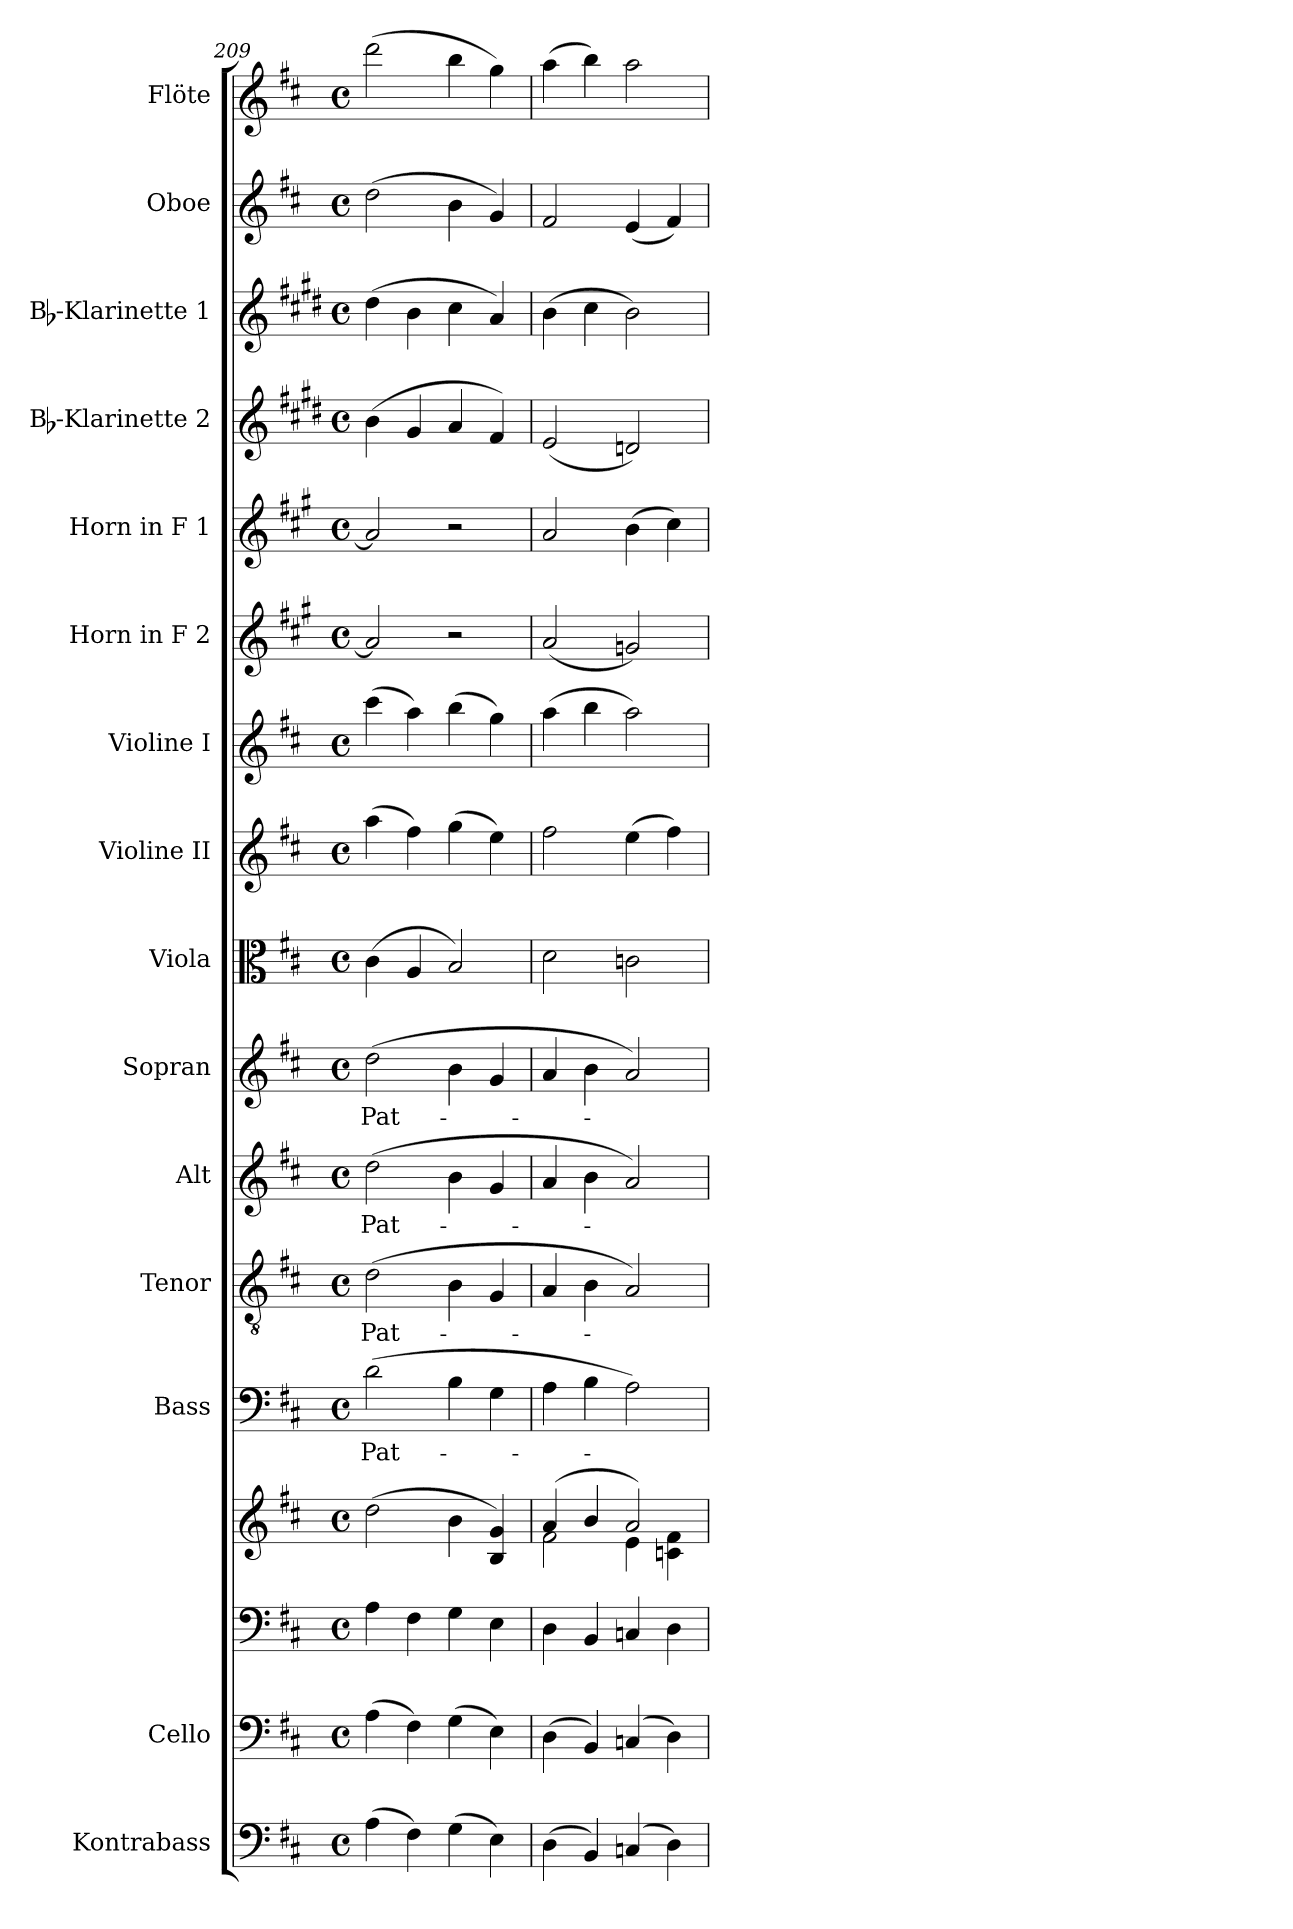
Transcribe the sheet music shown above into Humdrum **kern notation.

**kern	**kern	**kern	**kern	**kern	**text	**kern	**text	**kern	**text	**kern	**text	**kern	**kern	**kern	**kern	**kern	**kern	**kern	**kern	**kern
*part16	*part15	*part14	*part14	*part13	*part13	*part12	*part12	*part11	*part11	*part10	*part10	*part9	*part8	*part7	*part6	*part5	*part4	*part3	*part2	*part1
*staff17	*staff16	*staff15	*staff14	*staff13	*staff13	*staff12	*staff12	*staff11	*staff11	*staff10	*staff10	*staff9	*staff8	*staff7	*staff6	*staff5	*staff4	*staff3	*staff2	*staff1
*I"Kontrabass	*I"Cello	*	*	*I"Bass	*	*I"Tenor	*	*I"Alt	*	*I"Sopran	*	*I"Viola	*I"Violine II	*I"Violine I	*I"Horn in F 2	*I"Horn in F 1	*I"Bb-Klarinette 2	*I"Bb-Klarinette 1	*I"Oboe	*I"Flöte
*I'Kb.	*	*	*	*I'B.	*	*I'T.	*	*I'A.	*	*I'S.	*	*I'Vla.	*I'Vl. II	*I'Vl. I	*	*	*I'Bb Kl. 2	*I'Bb Kl. 1	*I'Ob.	*I'Fl.
*clefF4	*clefF4	*clefF4	*clefG2	*clefF4	*	*clefGv2	*	*clefG2	*	*clefG2	*	*clefC3	*clefG2	*clefG2	*clefG2	*clefG2	*clefG2	*clefG2	*clefG2	*clefG2
*ITrd7c12	*	*	*	*	*	*	*	*	*	*	*	*	*	*	*ITrd4c7	*ITrd4c7	*ITrd1c2	*ITrd1c2	*	*
*k[f#c#]	*k[f#c#]	*k[f#c#]	*k[f#c#]	*k[f#c#]	*	*k[f#c#]	*	*k[f#c#]	*	*k[f#c#]	*	*k[f#c#]	*k[f#c#]	*k[f#c#]	*k[f#c#]	*k[f#c#]	*k[f#c#]	*k[f#c#]	*k[f#c#]	*k[f#c#]
*D:	*D:	*D:	*D:	*D:	*	*D:	*	*D:	*	*D:	*	*D:	*D:	*D:	*D:	*D:	*D:	*D:	*D:	*D:
*M4/4	*M4/4	*M4/4	*M4/4	*M4/4	*	*M4/4	*	*M4/4	*	*M4/4	*	*M4/4	*M4/4	*M4/4	*M4/4	*M4/4	*M4/4	*M4/4	*M4/4	*M4/4
*met(c)	*met(c)	*met(c)	*met(c)	*met(c)	*	*met(c)	*	*met(c)	*	*met(c)	*	*met(c)	*met(c)	*met(c)	*met(c)	*met(c)	*met(c)	*met(c)	*met(c)	*met(c)
=209	=209	=209	=209	=209	=209	=209	=209	=209	=209	=209	=209	=209	=209	=209	=209	=209	=209	=209	=209	=209
!	!	!	!	!	!LO:LY:b	!	!LO:LY:b	!	!LO:LY:b	!	!LO:LY:b	!	!	!	!	!	!	!	!	!
(>4AA\	(>4A\	4A\	(>2dd\	(>2d\	Pat-	(>2d\	Pat-	(>2dd\	Pat-	(>2dd\	Pat-	(>4c#\	(>4aa\	(>4ccc#\	2d/]	2d/]	(>4a\	(>4cc#\	(>2dd\	(>2ddd\
4FF#\)	4F#\)	4F#\	.	.	.	.	.	.	.	.	.	4A/	4ff#\)	4aa\)	.	.	4f#/	4a\	.	.
(>4GG\	(>4G\	4G\	4b\	4B\	.	4B\	.	4b\	.	4b\	.	2B/)	(>4gg\	(>4bb\	2r	2r	4g/	4b\	4b\	4bb\
4EE\)	4E\)	4E\	4B/ 4g/)	4G\	.	4G/	.	4g/	.	4g/	.	.	4ee\)	4gg\)	.	.	4e/)	4g/)	4g/)	4gg\)
=210	=210	=210	=210	=210	=210	=210	=210	=210	=210	=210	=210	=210	=210	=210	=210	=210	=210	=210	=210	=210
*	*	*	*^	*	*	*	*	*	*	*	*	*	*	*	*	*	*	*	*	*
(>4DD\	(>4D\	4D\	(4a/	2f#\	4A\	.	4A/	.	4a/	.	4a/	.	2d\	2ff#\	(>4aa\	(<2d/	2d/	(<2d/	(>4a\	2f#/	(>4aa\
4BBB/)	4BB/)	4BB/	4b/	.	4B\	.	4B\	.	4b\	.	4b\	.	.	.	4bb\	.	.	.	4b\	.	4bb\)
(4CCn/	(4Cn/	4Cn/	2a/)	4e\	2A\)	.	2A/)	.	2a/)	.	2a/)	.	2cn\	(>4ee\	2aa\)	2cn/)	(>4e\	2cn/)	2a\)	(<4e/	2aa\
4DD\)	4D\)	4D\	.	4cn\ 4f#\	.	.	.	.	.	.	.	.	.	4ff#\)	.	.	4f#\)	.	.	4f#/)	.
*	*	*	*v	*v	*	*	*	*	*	*	*	*	*	*	*	*	*	*	*	*	*
=	=	=	=	=	=	=	=	=	=	=	=	=	=	=	=	=	=	=	=	=
*-	*-	*-	*-	*-	*-	*-	*-	*-	*-	*-	*-	*-	*-	*-	*-	*-	*-	*-	*-	*-
